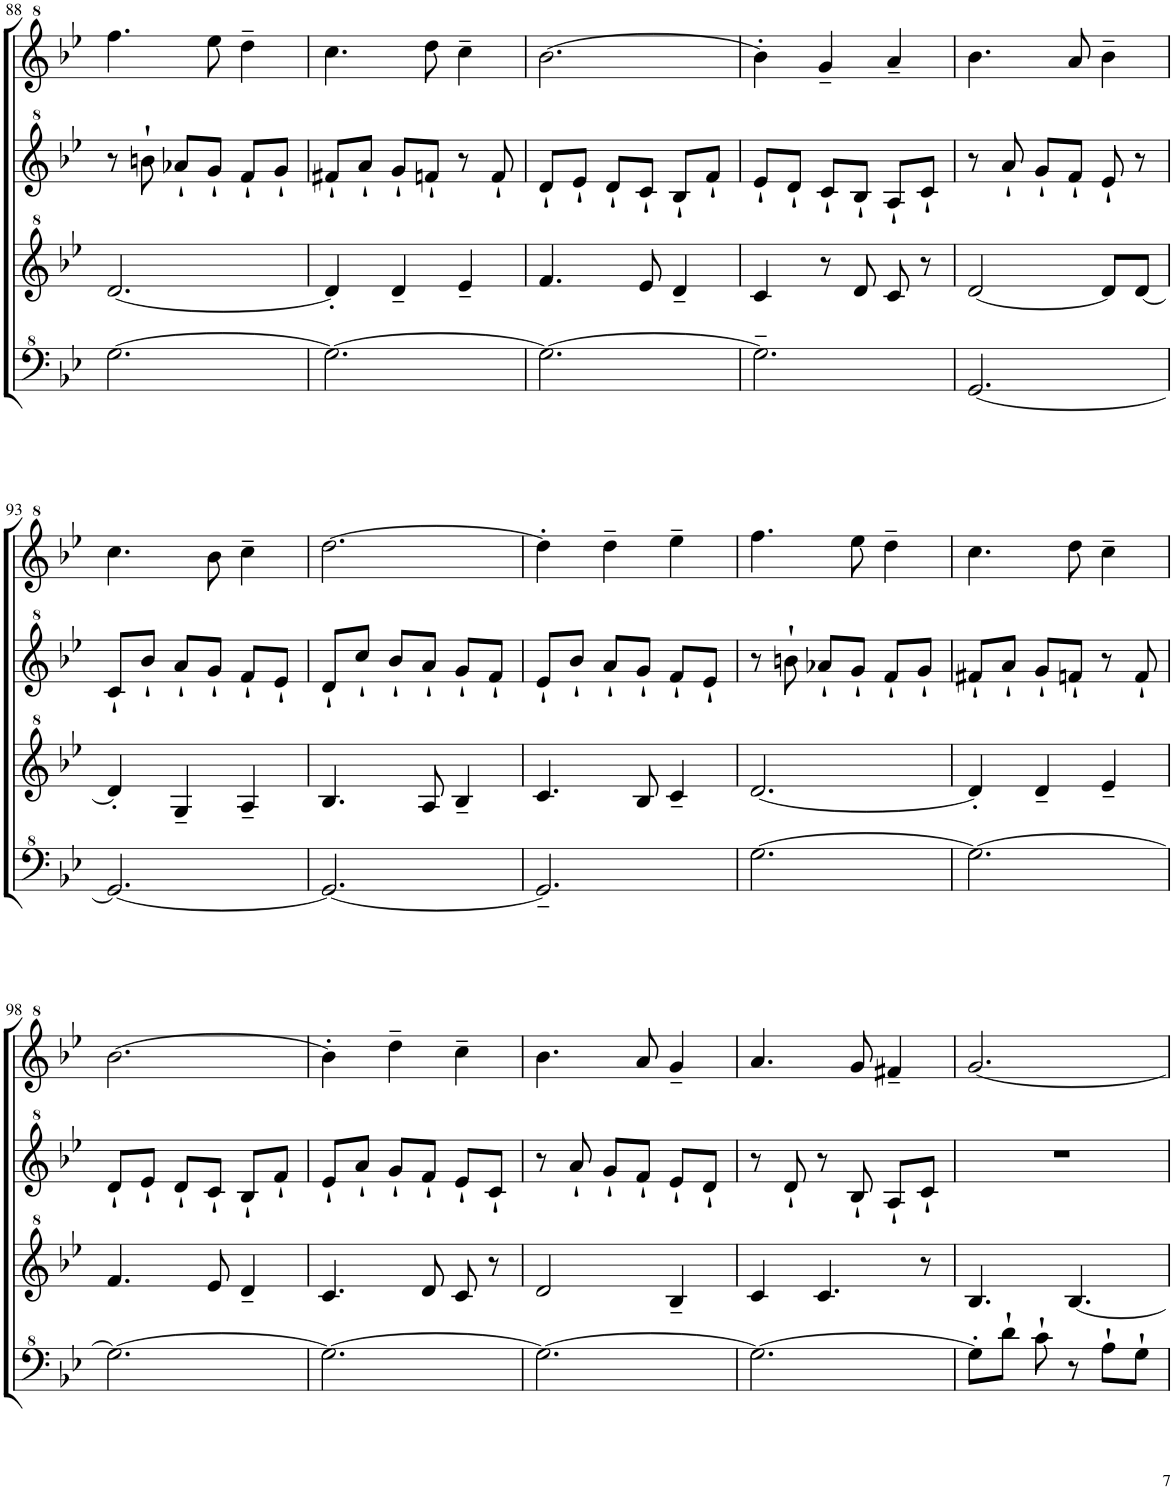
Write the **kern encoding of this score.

**kern	**kern	**kern	**kern
*part1	*part1	*part1	*part1
*staff4	*staff3	*staff2	*staff1
*I"Model III	*	*	*
!!LO:PB:g=z
*clefF^4	*clefG^2	*clefG^2	*clefG^2
*k[b-e-]	*k[b-e-]	*k[b-e-]	*k[b-e-]
*M3/4	*M3/4	*M3/4	*M3/4
=88	=88	=88	=88
[2.g\	[2.dd/	8r	4.fff\
.	.	8bbn`\	.
.	.	8aa-X`/L	.
.	.	8gg`/J	8eee-\
.	.	8ff`/L	4ddd~\
.	.	8gg`/J	.
=89	=89	=89	=89
2.g\_	4dd'/]	8ff#X`/L	4.ccc\
.	.	8aa`/J	.
.	4dd~/	8gg`/L	.
.	.	8ffn`/J	8ddd\
.	4ee-~/	8r	4ccc~\
.	.	8ff`/	.
=90	=90	=90	=90
2.g\_	4.ff/	8dd`/L	[2.bb-\
.	.	8ee-`/J	.
.	.	8dd`/L	.
.	8ee-/	8cc`/J	.
.	4dd~/	8b-`/L	.
.	.	8ff`/J	.
=91	=91	=91	=91
2.g~\]	4cc/	8ee-`/L	4bb-'\]
.	.	8dd`/J	.
.	8r	8cc`/L	4gg~/
.	8dd/	8b-`/J	.
.	8cc/	8a`/L	4aa~/
.	8r	8cc`/J	.
=92	=92	=92	=92
[2.G/	[2dd/	8r	4.bb-\
.	.	8aa`/	.
.	.	8gg`/L	.
.	.	8ff`/J	8aa/
.	8dd/L]	8ee-`/	4bb-~\
.	[8dd/J	8r	.
!!LO:LB:g=z
=93	=93	=93	=93
2.G/_	4dd'/]	8cc`/L	4.ccc\
.	.	8bb-`/J	.
.	4g~/	8aa`/L	.
.	.	8gg`/J	8bb-\
.	4a~/	8ff`/L	4ccc~\
.	.	8ee-`/J	.
=94	=94	=94	=94
2.G/_	4.b-/	8dd`/L	[2.ddd\
.	.	8ccc`/J	.
.	.	8bb-`/L	.
.	8a/	8aa`/J	.
.	4b-~/	8gg`/L	.
.	.	8ff`/J	.
=95	=95	=95	=95
2.G~/]	4.cc/	8ee-`/L	4ddd'\]
.	.	8bb-`/J	.
.	.	8aa`/L	4ddd~\
.	8b-/	8gg`/J	.
.	4cc~/	8ff`/L	4eee-~\
.	.	8ee-`/J	.
=96	=96	=96	=96
[2.g\	[2.dd/	8r	4.fff\
.	.	8bbn`\	.
.	.	8aa-X`/L	.
.	.	8gg`/J	8eee-\
.	.	8ff`/L	4ddd~\
.	.	8gg`/J	.
=97	=97	=97	=97
2.g\_	4dd'/]	8ff#X`/L	4.ccc\
.	.	8aa`/J	.
.	4dd~/	8gg`/L	.
.	.	8ffn`/J	8ddd\
.	4ee-~/	8r	4ccc~\
.	.	8ff`/	.
!!LO:LB:g=z
=98	=98	=98	=98
2.g\_	4.ff/	8dd`/L	[2.bb-\
.	.	8ee-`/J	.
.	.	8dd`/L	.
.	8ee-/	8cc`/J	.
.	4dd~/	8b-`/L	.
.	.	8ff`/J	.
=99	=99	=99	=99
2.g\_	4.cc/	8ee-`/L	4bb-'\]
.	.	8aa`/J	.
.	.	8gg`/L	4ddd~\
.	8dd/	8ff`/J	.
.	8cc/	8ee-`/L	4ccc~\
.	8r	8cc`/J	.
=100	=100	=100	=100
2.g\_	2dd/	8r	4.bb-\
.	.	8aa`/	.
.	.	8gg`/L	.
.	.	8ff`/J	8aa/
.	4b-~/	8ee-`/L	4gg~/
.	.	8dd`/J	.
=101	=101	=101	=101
2.g\_	4cc/	8r	4.aa/
.	.	8dd`/	.
.	4.cc/	8r	.
.	.	8b-`/	8gg/
.	.	8a`/L	4ff#X~/
.	8r	8cc`/J	.
=102	=102	=102	=102
8g'\L]	4.b-/	2.r	[2.gg/
8dd`\J	.	.	.
8cc`\	.	.	.
8r	[4.b-/	.	.
8a`\L	.	.	.
8g`\J	.	.	.
=	=	=	=
*-	*-	*-	*-
